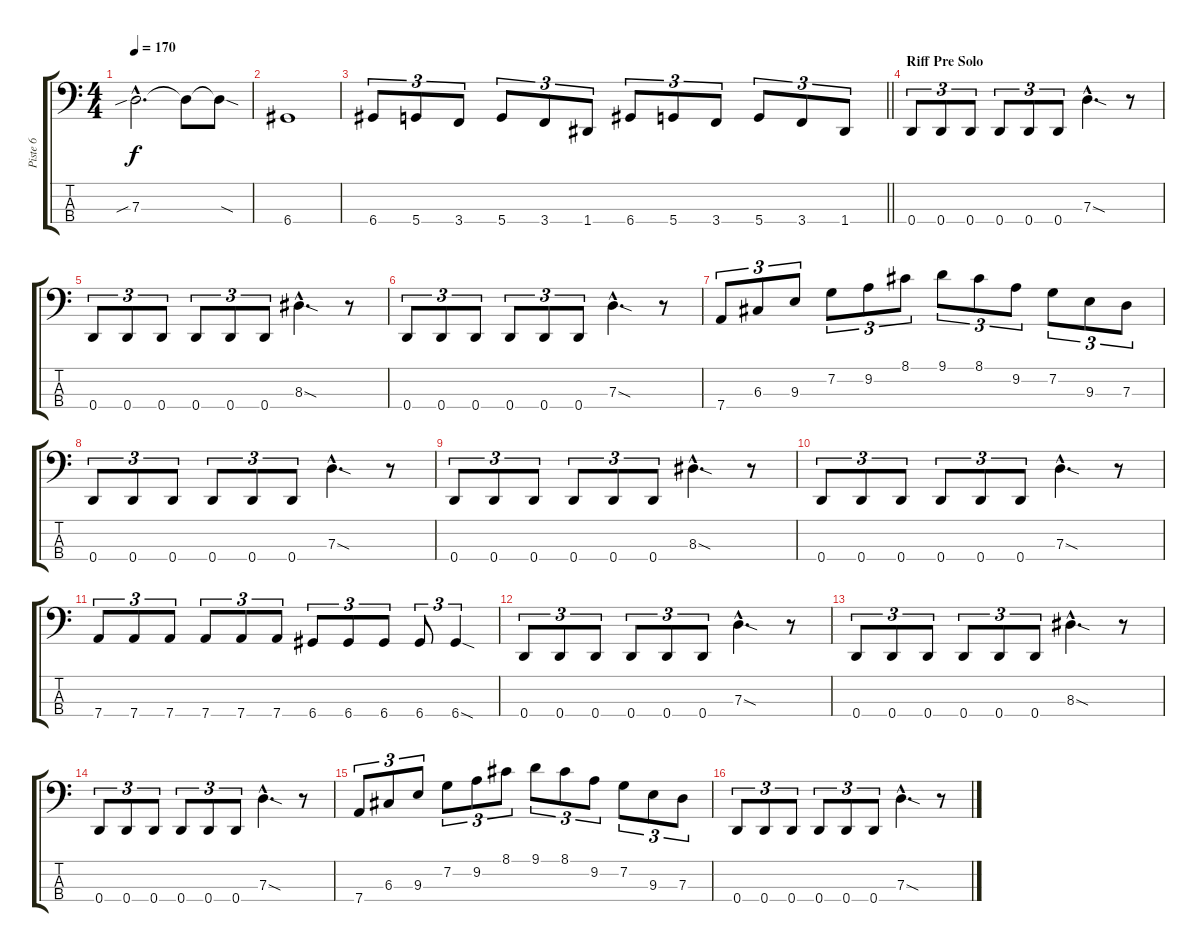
\track ("Piste 6" "Piste 6") {instrument electricbassfinger}
\staff {score tabs}
\tuning (F2 C2 G1 D1) {hide}
\ts (4 4)
\tempo 170
\clef f4
\ks c
7.3{sib hac}.2{d dy f} 7.3{t}.8 7.3{sod t}.8 |
6.4.1 |
\barLineRight lightlight
6.4.8{tu (3 2)} 5.4.8{tu (3 2)} 3.4.8{tu (3 2)} 5.4.8{tu (3 2)} 3.4.8{tu (3 2)} 1.4.8{tu (3 2)} 6.4.8{tu (3 2)} 5.4.8{tu (3 2)} 3.4.8{tu (3 2)} 5.4.8{tu (3 2)} 3.4.8{tu (3 2)} 1.4.8{tu (3 2)} |
\section ("" "Riff Pre Solo")
0.4.8{tu (3 2)} 0.4.8{tu (3 2)} 0.4.8{tu (3 2)} 0.4.8{tu (3 2)} 0.4.8{tu (3 2)} 0.4.8{tu (3 2)} 7.3{sod hac}.4{d} r.8 |
0.4.8{tu (3 2)} 0.4.8{tu (3 2)} 0.4.8{tu (3 2)} 0.4.8{tu (3 2)} 0.4.8{tu (3 2)} 0.4.8{tu (3 2)} 8.3{sod hac}.4{d} r.8 |
0.4.8{tu (3 2)} 0.4.8{tu (3 2)} 0.4.8{tu (3 2)} 0.4.8{tu (3 2)} 0.4.8{tu (3 2)} 0.4.8{tu (3 2)} 7.3{sod hac}.4{d} r.8 |
7.4.8{tu (3 2)} 6.3.8{tu (3 2)} 9.3.8{tu (3 2)} 7.2.8{tu (3 2)} 9.2.8{tu (3 2)} 8.1.8{tu (3 2)} 9.1.8{tu (3 2)} 8.1.8{tu (3 2)} 9.2.8{tu (3 2)} 7.2.8{tu (3 2)} 9.3.8{tu (3 2)} 7.3.8{tu (3 2)} |
0.4.8{tu (3 2)} 0.4.8{tu (3 2)} 0.4.8{tu (3 2)} 0.4.8{tu (3 2)} 0.4.8{tu (3 2)} 0.4.8{tu (3 2)} 7.3{sod hac}.4{d} r.8 |
0.4.8{tu (3 2)} 0.4.8{tu (3 2)} 0.4.8{tu (3 2)} 0.4.8{tu (3 2)} 0.4.8{tu (3 2)} 0.4.8{tu (3 2)} 8.3{sod hac}.4{d} r.8 |
0.4.8{tu (3 2)} 0.4.8{tu (3 2)} 0.4.8{tu (3 2)} 0.4.8{tu (3 2)} 0.4.8{tu (3 2)} 0.4.8{tu (3 2)} 7.3{sod hac}.4{d} r.8 |
7.4.8{tu (3 2)} 7.4.8{tu (3 2)} 7.4.8{tu (3 2)} 7.4.8{tu (3 2)} 7.4.8{tu (3 2)} 7.4.8{tu (3 2)} 6.4.8{tu (3 2)} 6.4.8{tu (3 2)} 6.4.8{tu (3 2)} 6.4.8{tu (3 2)} 6.4{sod}.4{tu (3 2)} |
0.4.8{tu (3 2)} 0.4.8{tu (3 2)} 0.4.8{tu (3 2)} 0.4.8{tu (3 2)} 0.4.8{tu (3 2)} 0.4.8{tu (3 2)} 7.3{sod hac}.4{d} r.8 |
0.4.8{tu (3 2)} 0.4.8{tu (3 2)} 0.4.8{tu (3 2)} 0.4.8{tu (3 2)} 0.4.8{tu (3 2)} 0.4.8{tu (3 2)} 8.3{sod hac}.4{d} r.8 |
0.4.8{tu (3 2)} 0.4.8{tu (3 2)} 0.4.8{tu (3 2)} 0.4.8{tu (3 2)} 0.4.8{tu (3 2)} 0.4.8{tu (3 2)} 7.3{sod hac}.4{d} r.8 |
7.4.8{tu (3 2)} 6.3.8{tu (3 2)} 9.3.8{tu (3 2)} 7.2.8{tu (3 2)} 9.2.8{tu (3 2)} 8.1.8{tu (3 2)} 9.1.8{tu (3 2)} 8.1.8{tu (3 2)} 9.2.8{tu (3 2)} 7.2.8{tu (3 2)} 9.3.8{tu (3 2)} 7.3.8{tu (3 2)} |
0.4.8{tu (3 2)} 0.4.8{tu (3 2)} 0.4.8{tu (3 2)} 0.4.8{tu (3 2)} 0.4.8{tu (3 2)} 0.4.8{tu (3 2)} 7.3{sod hac}.4{d} r.8
